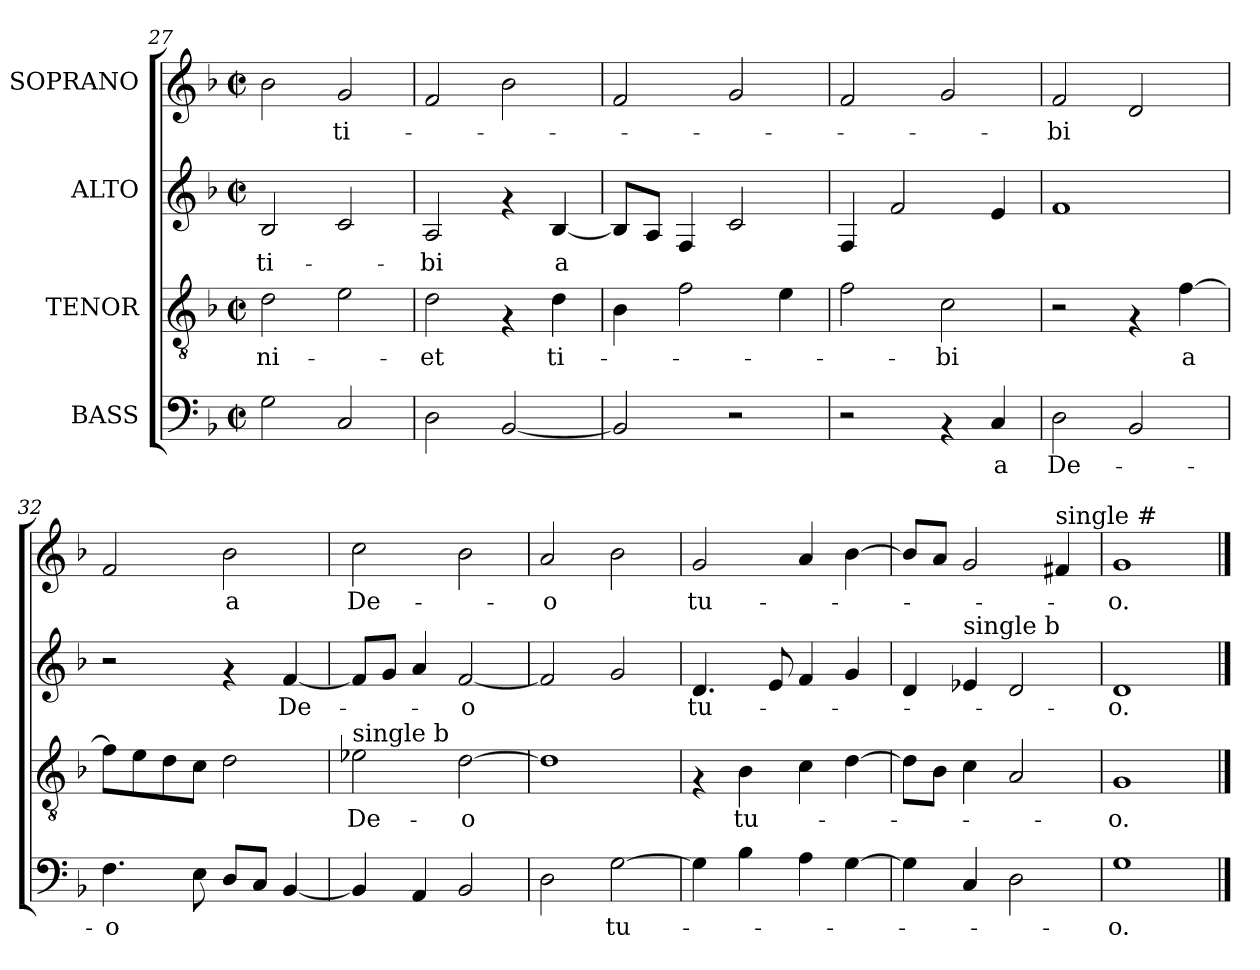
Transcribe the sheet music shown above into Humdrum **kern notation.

**kern	**text	**kern	**text	**kern	**text	**kern	**text
*part4	*part4	*part3	*part3	*part2	*part2	*part1	*part1
*staff4	*staff4	*staff3	*staff3	*staff2	*staff2	*staff1	*staff1
*I"BASS	*	*I"TENOR	*	*I"ALTO	*	*I"SOPRANO	*
*clefF4	*	*clefGv2	*	*clefG2	*	*clefG2	*
*k[b-]	*	*k[b-]	*	*k[b-]	*	*k[b-]	*
*F:	*	*F:	*	*F:	*	*F:	*
*M2/2	*	*M2/2	*	*M2/2	*	*M2/2	*
*met(c|)	*	*met(c|)	*	*met(c|)	*	*met(c|)	*
=27	=27	=27	=27	=27	=27	=27	=27
!	!	!	!LO:LY:b	!	!LO:LY:b	!	!
2G\	.	2d\	-ni-	2B-/	ti-	2b-\	.
!	!	!	!	!	!	!	!LO:LY:b
2C/	.	2e\	.	2c/	.	2g/	ti-
=28	=28	=28	=28	=28	=28	=28	=28
!	!	!	!LO:LY:b	!	!LO:LY:b	!	!
2D\	.	2d\	-et	2A/	-bi	2f/	.
[<2BB-/	.	4rF	.	4rf	.	2b-\	.
!	!	!	!LO:LY:b	!	!LO:LY:b	!	!
.	.	4d\	ti-	[<4B-/	a	.	.
=29	=29	=29	=29	=29	=29	=29	=29
2BB-/]	.	4B-\	.	8B-/L]	.	2f/	.
.	.	.	.	8A/J	.	.	.
.	.	2f\	.	4F/	.	.	.
2r	.	.	.	2c/	.	2g/	.
.	.	4e\	.	.	.	.	.
=30	=30	=30	=30	=30	=30	=30	=30
2r	.	2f\	.	4F/	.	2f/	.
.	.	.	.	2f/	.	.	.
!	!	!	!LO:LY:b	!	!	!	!
4rAA	.	2c\	-bi	.	.	2g/	.
!	!LO:LY:b	!	!	!	!	!	!
4C/	a	.	.	4e/	.	.	.
=31	=31	=31	=31	=31	=31	=31	=31
!	!LO:LY:b	!	!	!	!	!	!LO:LY:b
2D\	De-	2r	.	1f	.	2f/	-bi
2BB-/	.	4rF	.	.	.	2d/	.
!	!	!	!LO:LY:b	!	!	!	!
.	.	[<4f\	a	.	.	.	.
!!LO:PB:g=z
=32	=32	=32	=32	=32	=32	=32	=32
!	!LO:LY:b	!	!	!	!	!	!
4.F\	-o	8f\L]	.	2r	.	2f/	.
.	.	8e\	.	.	.	.	.
.	.	8d\	.	.	.	.	.
8E\	.	8c\J	.	.	.	.	.
!	!	!	!	!	!	!	!LO:LY:b
8D/L	.	2d\	.	4rf	.	2b-\	a
8C/J	.	.	.	.	.	.	.
!	!	!	!	!	!LO:LY:b	!	!
[<4BB-/	.	.	.	[<4f/	De-	.	.
=33	=33	=33	=33	=33	=33	=33	=33
!	!	!LO:TX:a:t=single b	!	!	!	!	!
!	!	!	!LO:LY:b	!	!	!	!LO:LY:b
4BB-/]	.	2e-\	De-	8f/L]	.	2cc\	De-
.	.	.	.	8g/J	.	.	.
4AA/	.	.	.	4a/	.	.	.
!	!	!	!LO:LY:b	!	!LO:LY:b	!	!
2BB-/	.	[>2d\	-o	[<2f/	-o	2b-\	.
=34	=34	=34	=34	=34	=34	=34	=34
!	!	!	!	!	!	!	!LO:LY:b
2D\	.	1d]	.	2f/]	.	2a/	-o
!	!LO:LY:b	!	!	!	!	!	!
[>2G\	tu-	.	.	2g/	.	2b-\	.
=35	=35	=35	=35	=35	=35	=35	=35
!	!	!	!	!	!LO:LY:b	!	!LO:LY:b
4G\]	.	4rF	.	4.d/	tu-	2g/	tu-
!	!	!	!LO:LY:b	!	!	!	!
4B-\	.	4B-\	tu-	.	.	.	.
.	.	.	.	8e/	.	.	.
4A\	.	4c\	.	4f/	.	4a/	.
[>4G\	.	[>4d\	.	4g/	.	[>4b-\	.
=36	=36	=36	=36	=36	=36	=36	=36
4G\]	.	8d\L]	.	4d/	.	8b-/L]	.
.	.	8B-\J	.	.	.	8a/J	.
!	!	!	!	!LO:TX:a:t=single b	!	!	!
4C/	.	4c\	.	4e-/	.	2g/	.
2D\	.	2A/	.	2d/	.	.	.
!	!	!	!	!	!	!LO:TX:a:t=single #	!
.	.	.	.	.	.	4f#/	.
=37	=37	=37	=37	=37	=37	=37	=37
!	!LO:LY:b	!	!LO:LY:b	!	!LO:LY:b	!	!LO:LY:b
1G	-o.	1G	-o.	1d	-o.	1g	-o.
==	==	==	==	==	==	==	==
*-	*-	*-	*-	*-	*-	*-	*-
